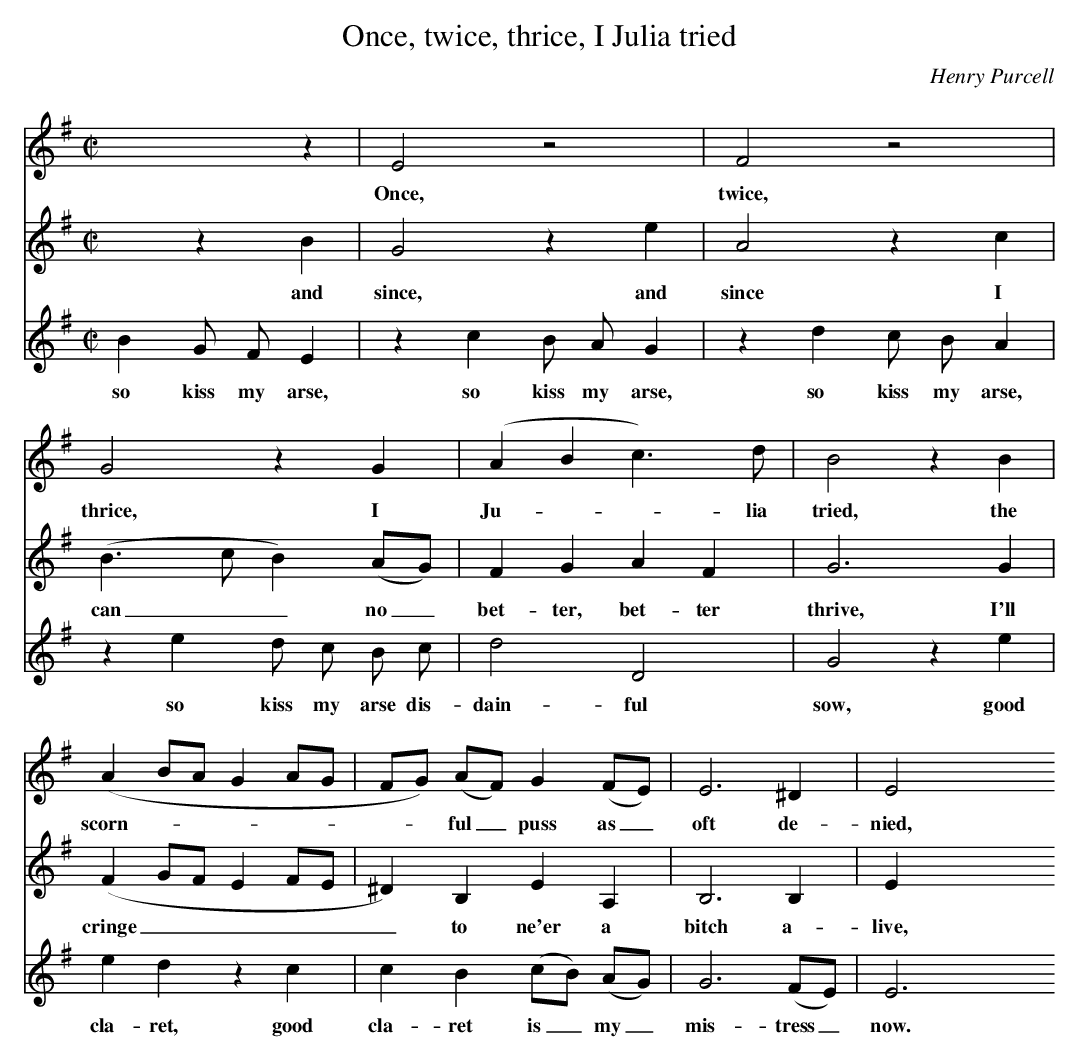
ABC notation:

X:1
T:Once, twice, thrice, I Julia tried
C:Henry Purcell
M:C|
L:1/4
K:Em
V:1
x2z|E2z2|F2z2|G2zG|(ABc>)d|B2zB|(AB/A/GA/G/|F/G/) (A/F/)G(F/E/)|E3^D|E2x
w:Once, twice, thrice, I Ju---lia tried, the scorn--------ful_ puss as_ oft de-nied,
V:2
xzB|G2ze|A2zc|(B>cB)(A/G/)|FGAF|G3G|(FG/F/EF/E/|^D)B,EA,|B,3B,|Ex3
w:and since, and since I can__ no_ bet-ter, bet-ter thrive, I'll cringe______ to ne'er a bitch a-live,
V:3
BG/ F/E|zcB/ A/G|zdc/ B/A|zed/ c/ B/ c/|d2D2|G2ze|edzc|cB(c/B/) (A/G/)|G3(F/E/)|E3
w:so kiss my arse, so kiss my arse, so kiss my arse, so kiss my arse dis-dain-ful sow, good cla-ret, good cla-ret is_ my_ mis-tress_ now.
